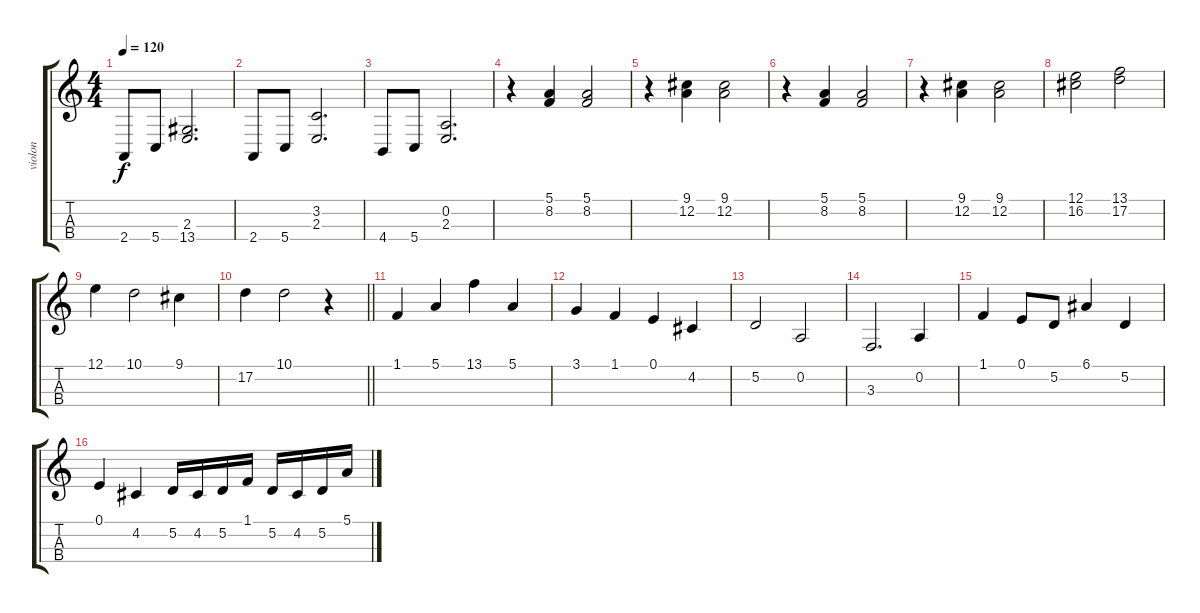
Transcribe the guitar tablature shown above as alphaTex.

\track ("violon" "violon") {instrument stringensemble1}
\staff {score tabs}
\tuning (E4 A3 D3 G2) {hide}
\ts (4 4)
\tempo 120
\clef g2
\ks c
2.4.8{dy f} 5.4.8 (2.3 13.4).2{d} |
2.4.8 5.4.8 (3.2 2.3).2{d} |
4.4.8 5.4.8 (0.2 2.3).2{d} |
r.4 (5.1 8.2).4 (5.1 8.2).2 |
r.4 (9.1 12.2).4 (9.1 12.2).2 |
r.4 (5.1 8.2).4 (5.1 8.2).2 |
r.4 (9.1 12.2).4 (9.1 12.2).2 |
(12.1 16.2).2 (13.1 17.2).2 |
12.1.4 10.1.2 9.1.4 |
\barLineRight lightlight
17.2.4 10.1.2 r.4 |
1.1.4 5.1.4 13.1.4 5.1.4 |
3.1.4 1.1.4 0.1.4 4.2.4 |
5.2.2 0.2.2 |
3.3.2{d} 0.2.4 |
1.1.4 0.1.8 5.2.8 6.1.4 5.2.4 |
0.1.4 4.2.4 5.2.16 4.2.16 5.2.16 1.1.16 5.2.16 4.2.16 5.2.16 5.1.16
